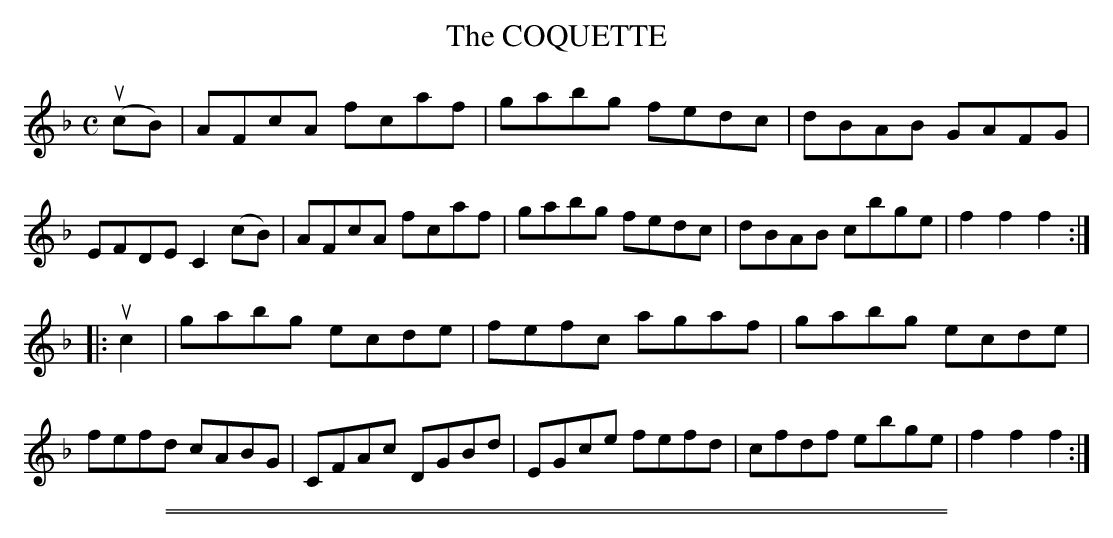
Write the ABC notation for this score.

X:1
T: The COQUETTE
M: C
L: 1/8
K: F
(ucB) |\
AFcA fcaf | gabg fedc |\
dBAB GAFG | EFDE C2 (cB) |\
AFcA fcaf | gabg fedc |\
dBAB cbge | f2f2f2 :|
|: uc2 |\
gabg ecde | fefc agaf |\
gabg ecde | fefd cABG |\
CFAc DGBd | EGce fefd |\
cfdf ebge | f2f2f2 :|
